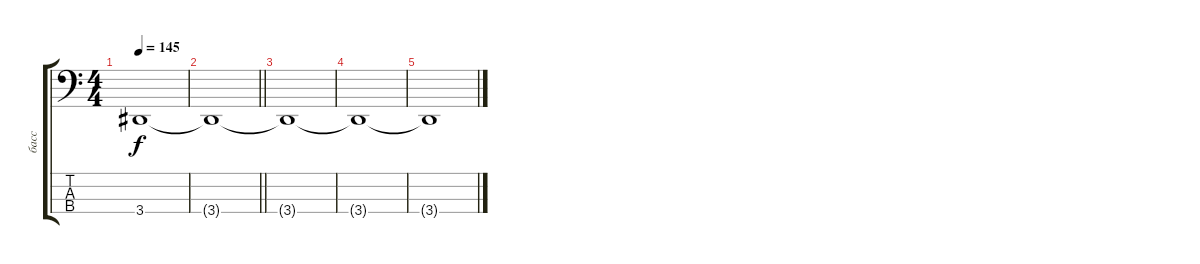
\track ("басс" "басс") {instrument electricbasspick}
\staff {score tabs}
\tuning (F2 C2 G1 C1) {hide}
\ts (4 4)
\tempo 145
\clef f4
\ks c
3.4{t}.1{dy f} |
\barLineRight lightlight
3.4{t}.1 |
3.4{t}.1 |
3.4{t}.1 |
3.4{t}.1
